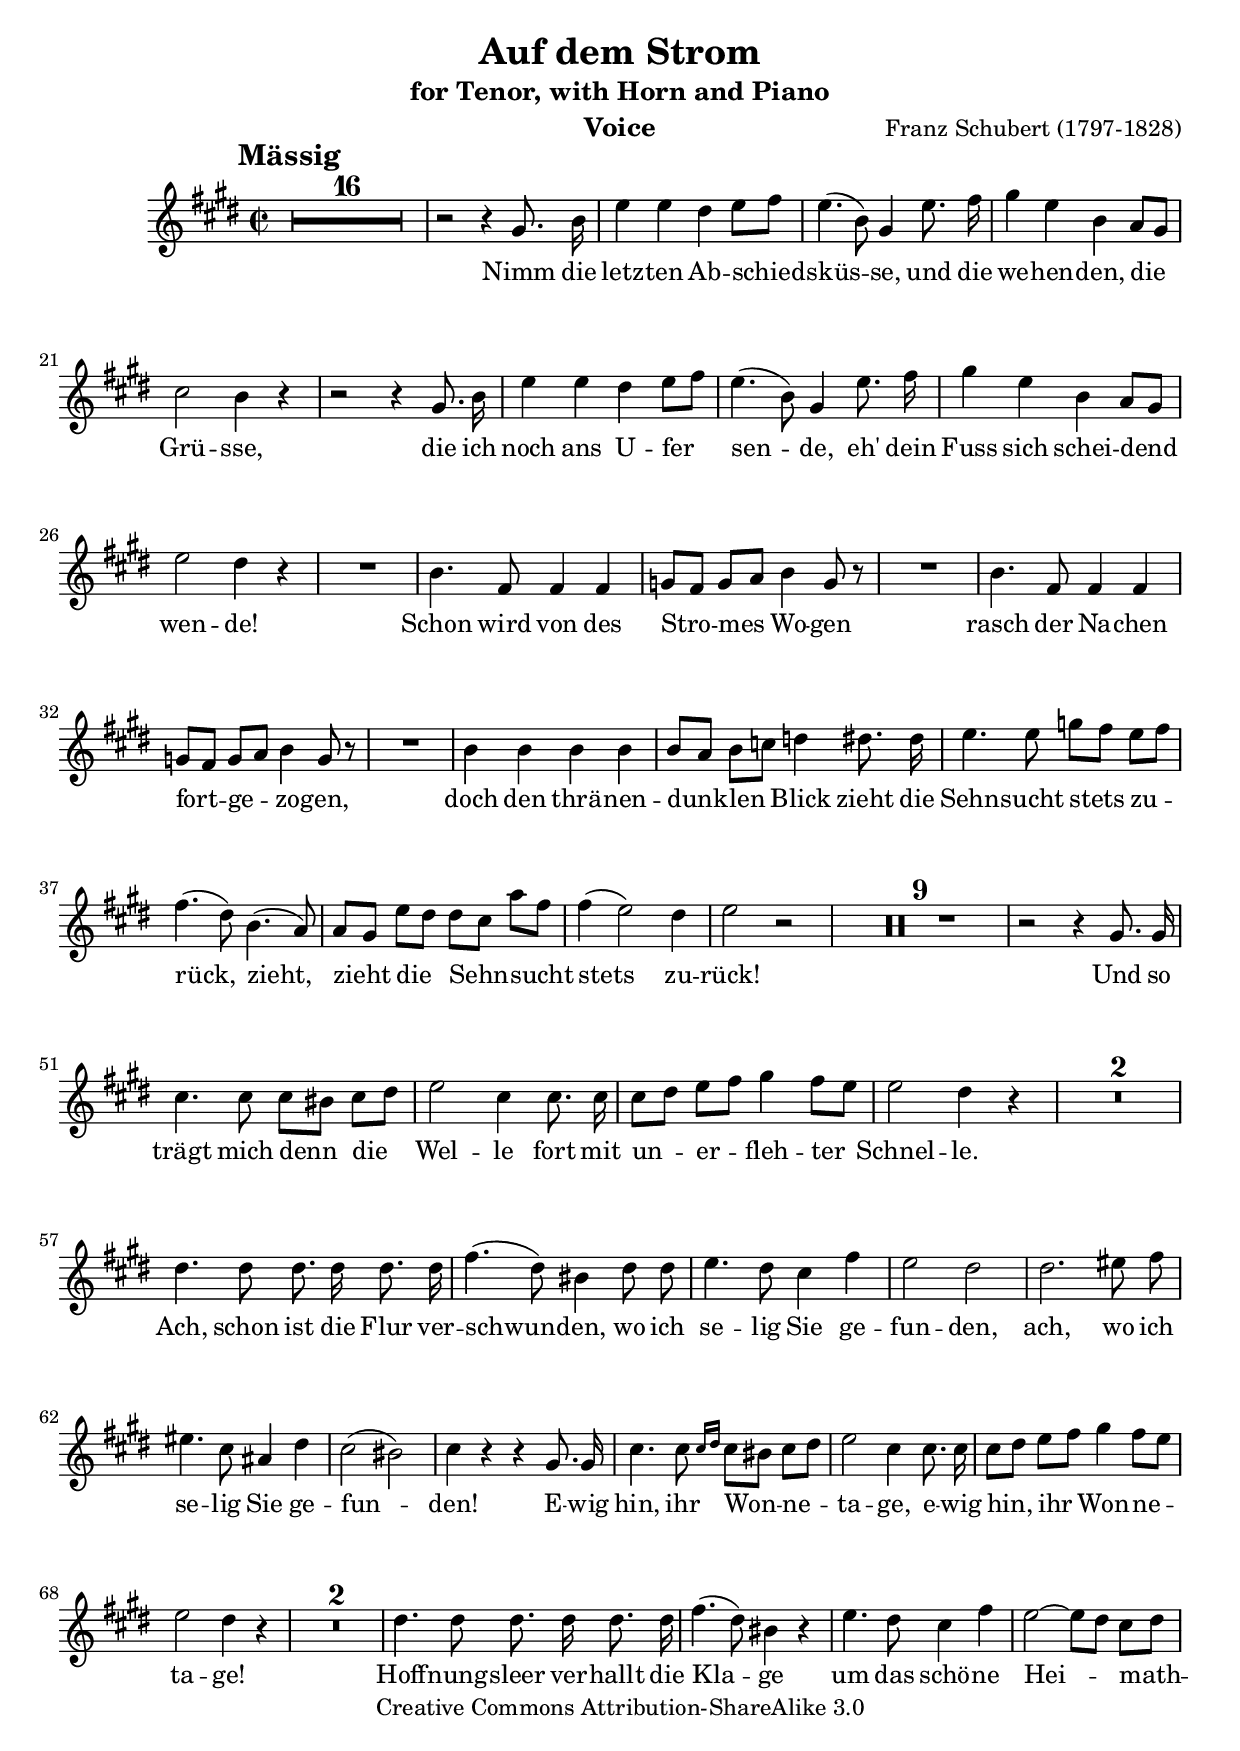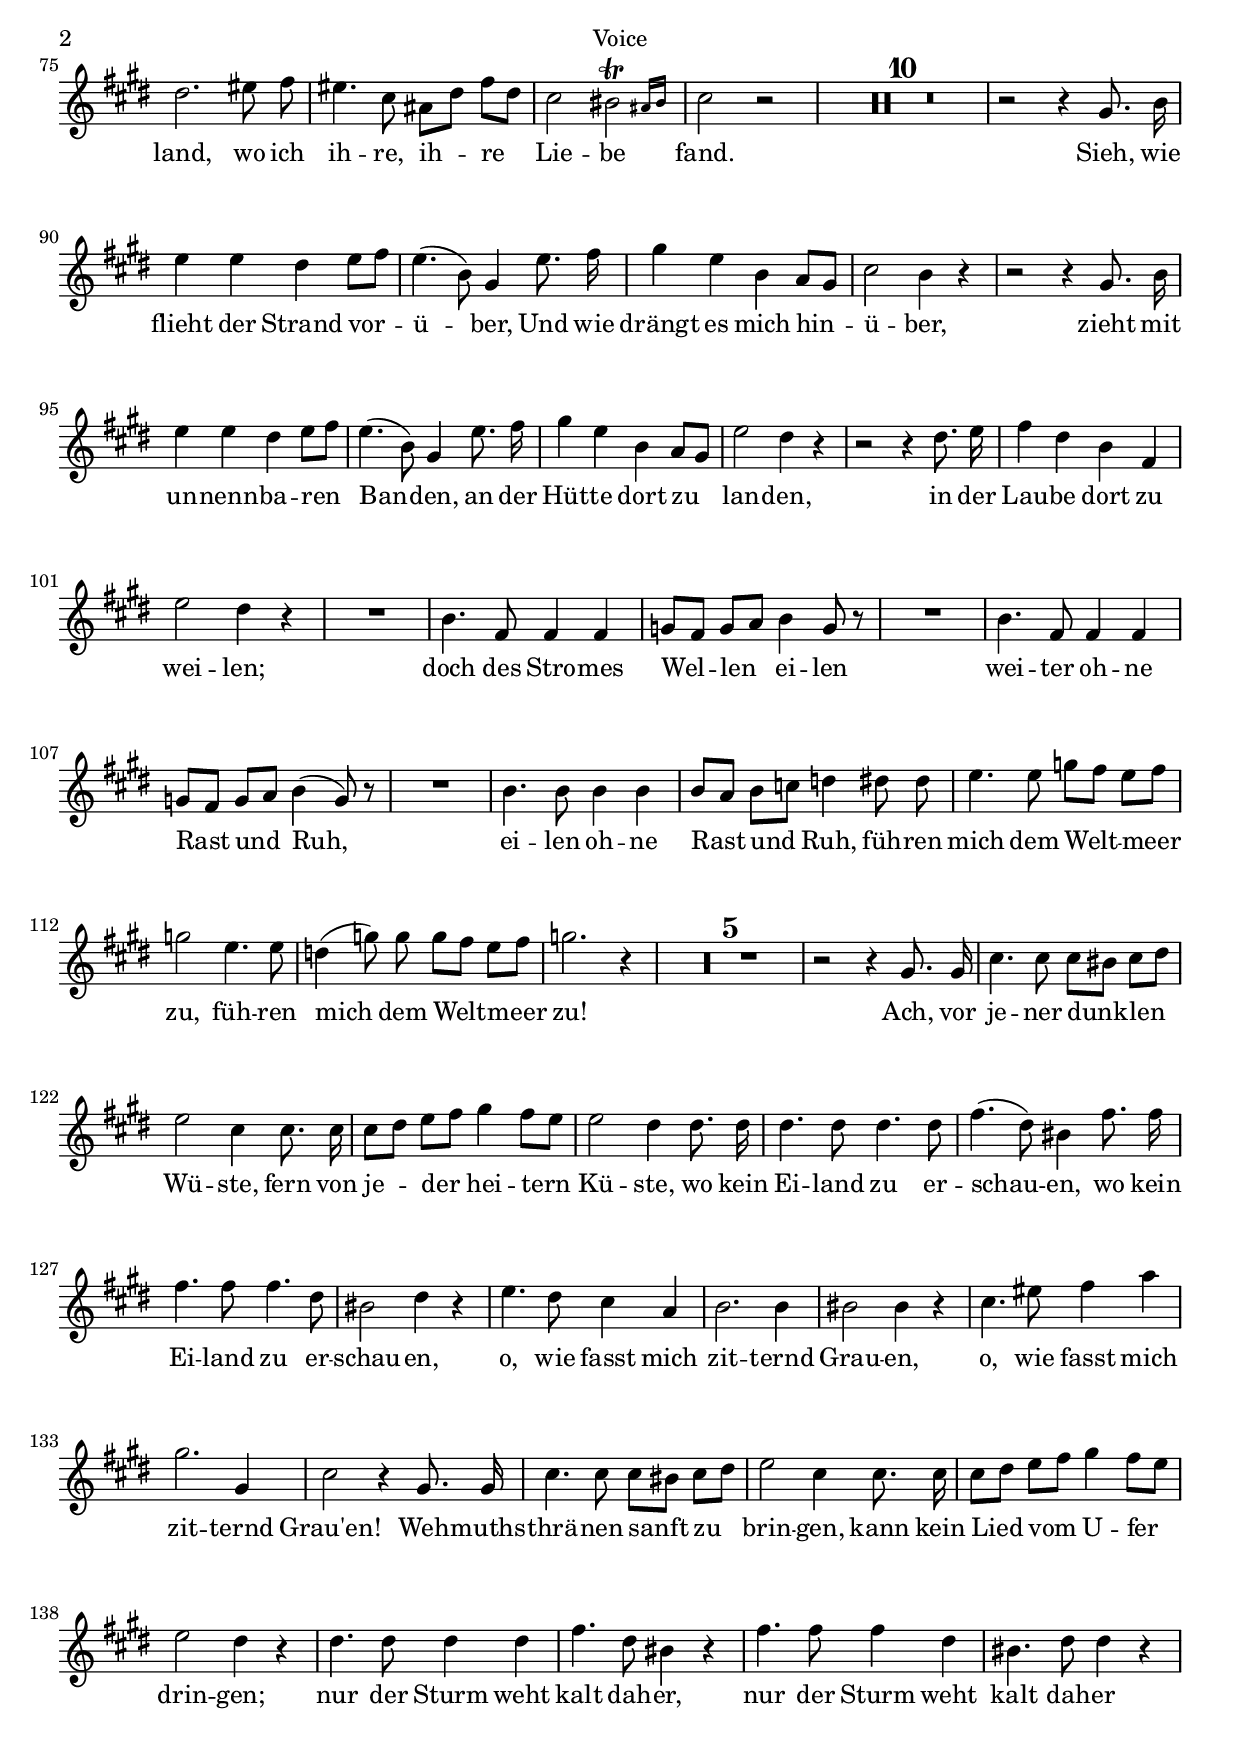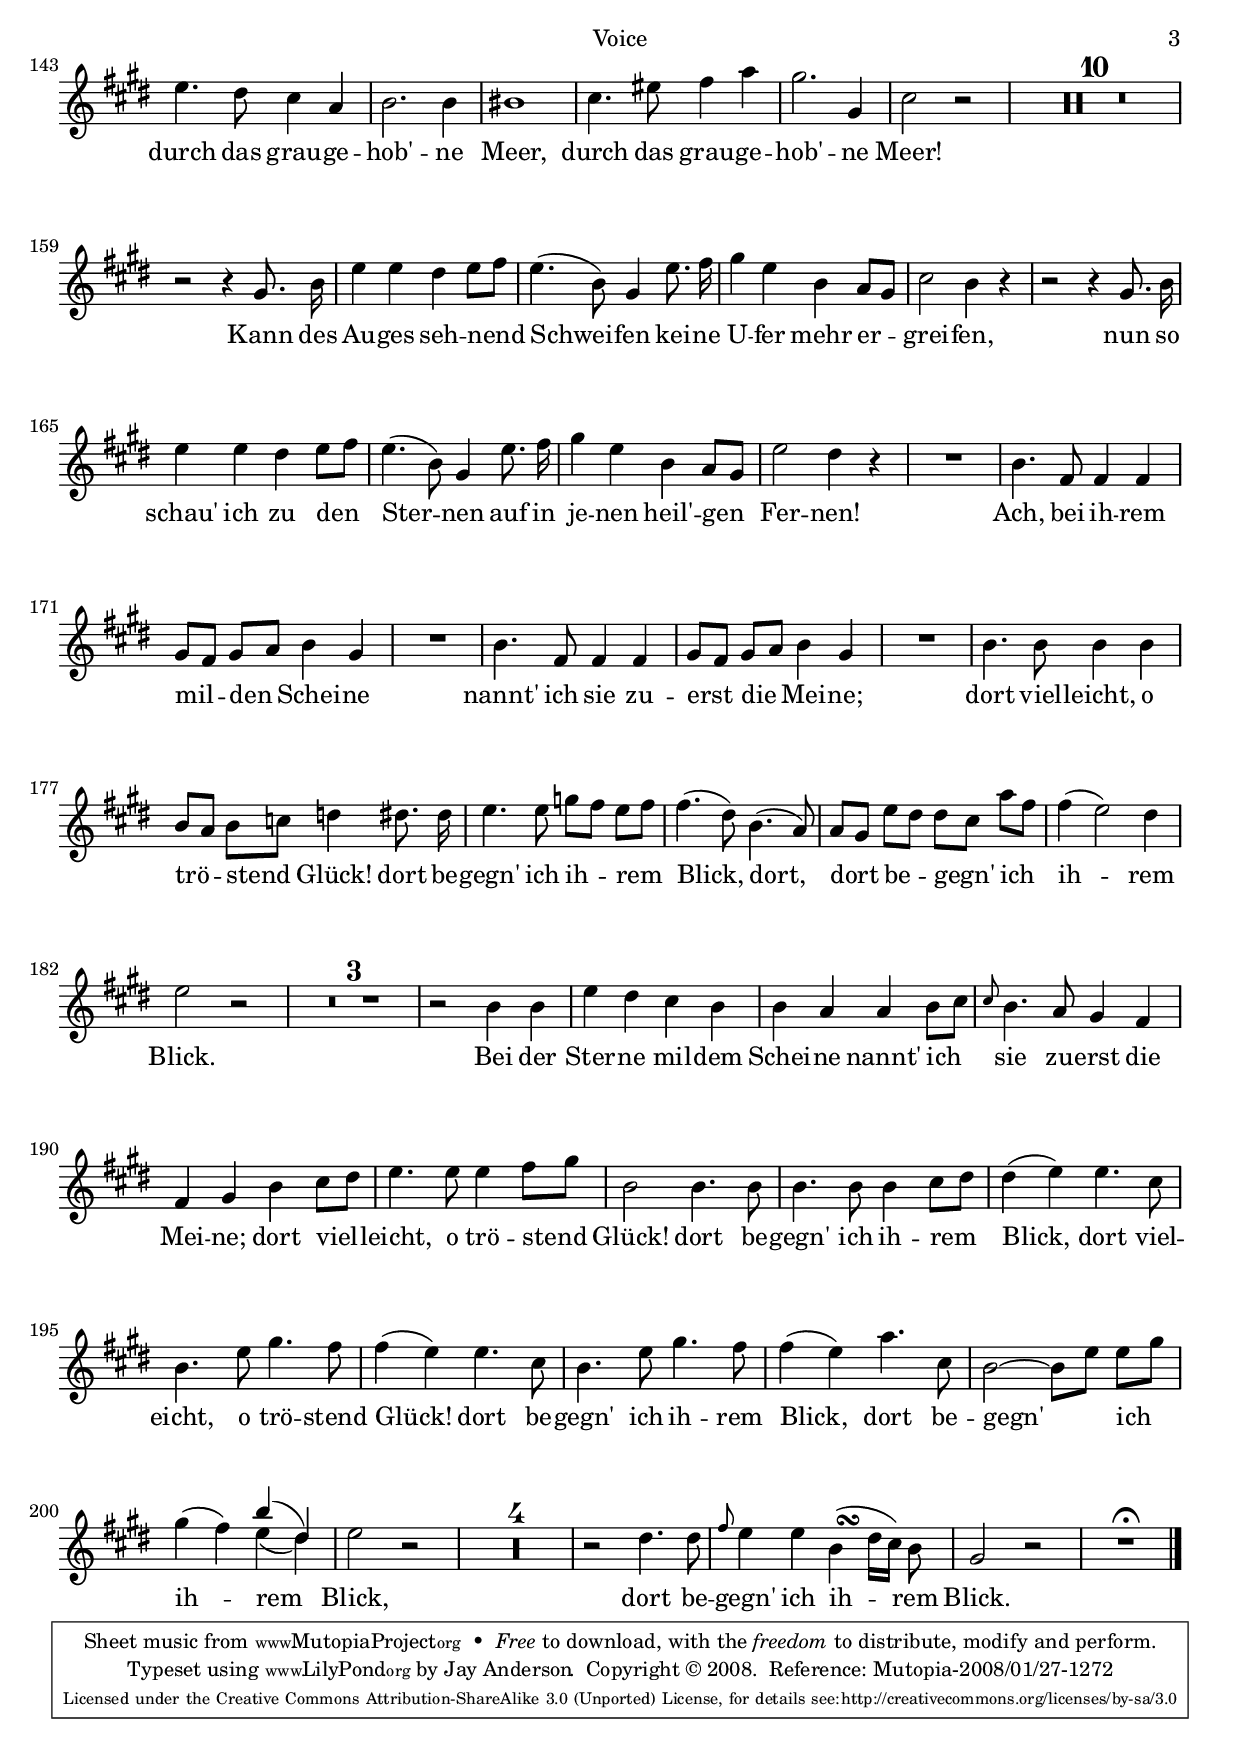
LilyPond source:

\version "2.11.37"

voice = \relative c''
{
  \autoBeamOff
  \key e \major
  R1*16 |
  r2 r4 gis8. b16 |
  e4 e dis e8[ fis] |
  e4.( b8) gis4 e'8. fis16 |
  gis4 e b a8[ gis] |
  cis2 b4 r |
  r2 r4 gis8. b16 |
  e4 e dis e8[ fis] |
  e4.( b8) gis4 e'8. fis16 |
  gis4 e b a8[ gis] |
  e'2 dis4 r |
  R1 |
  b4. fis8 fis4 fis |
  g8[ fis] g[ a] b4 g8 r |
  R1 |
  b4. fis8 fis4 fis |
  g8[ fis] g[ a] b4 g8 r |
  R1 |
  b4 b b b |
  b8[ a] b[ c] d4 dis8. dis16 |
  e4. e8 g[ fis] e[ fis] |
  fis4.( dis8) b4.( a8) |
  a[ gis] e'[ dis] dis[ cis] a'[ fis] |
  fis4( e2) dis4 |
  e2 r |
  R1*9 |
  r2 r4 gis,8. gis16 |
  cis4. cis8 cis[ bis] cis[ dis] |
  e2 cis4 cis8. cis16 |
  cis8[ dis] e[ fis] gis4 fis8[ e] |
  e2 dis4 r |
  R1*2 |
  dis4. dis8 dis8. dis16 dis8. dis16 |
  fis4.( dis8) bis4 dis8 dis |
  e4. dis8 cis4 fis |
  e2 dis |
  dis2. eis8 fis |
  eis4. cis8 ais4 dis |
  cis2( bis) |
  cis4 r r gis8. gis16 |
  cis4. cis8 \grace {cis16[ dis]} cis8[ bis] cis[ dis] |
  e2 cis4 cis8. cis16 |
  cis8[ dis] e[ fis] gis4 fis8[ e] |
  e2 dis4 r |
  R1*2 |
  dis4. dis8 dis8. dis16 dis8. dis16 |
  fis4.( dis8) bis4 r |
  e4. dis8 cis4 fis |
  e2~ e8[ dis] cis[ dis] |
  dis2. eis8 fis |
  eis4. cis8 ais[ dis] fis[ dis] |
  cis2 \afterGrace bis\trill {ais16[ bis]} |
  cis2 r |
  R1*10 |
  r2 r4 gis8. b16 |
  e4 e dis e8[ fis] |
  e4.( b8) gis4 e'8. fis16 |
  gis4 e b a8[ gis] |
  cis2 b4 r |
  r2 r4 gis8. b16 |
  e4 e dis e8[ fis] |
  e4.( b8) gis4 e'8. fis16 |
  gis4 e b a8[ gis] |
  e'2 dis4 r |
  r2 r4 dis8. e16 |
  fis4 dis b fis |
  e'2 dis4 r |
  R1 |
  b4. fis8 fis4 fis |
  g8[ fis] g[ a] b4 g8 r |
  R1 |
  b4. fis8 fis4 fis |
  g8[ fis] g[ a] b4( g8) r |
  R1 |
  b4. b8 b4 b |
  b8[ a] b[ c] d4 dis8 dis |
  e4. e8 g[ fis] e[ fis] |
  g2 e4. e8 |
  d4( g8) g g[ fis] e[ fis] |
  g2. r4 |
  R1*5 |
  r2 r4 gis,8. gis16 |
  cis4. cis8 cis[ bis] cis[ dis] |
  e2 cis4 cis8. cis16 |
  cis8[ dis] e[ fis] gis4 fis8[ e] |
  e2 dis4 dis8. dis16 |
  dis4. dis8 dis4. dis8 |
  fis4.( dis8) bis4 fis'8. fis16 |
  fis4. fis8 fis4. dis8 |
  bis2 dis4 r |
  e4. dis8 cis4 a |
  b2. b4 |
  bis2 bis4 r |
  cis4. eis8 fis4 a |
  gis2. gis,4 |
  cis2 r4 gis8. gis16 |
  cis4. cis8 cis[ bis] cis[ dis] |
  e2 cis4 cis8. cis16 |
  cis8[ dis] e[ fis] gis4 fis8[ e] |
  e2 dis4 r |
  dis4. dis8 dis4 dis |
  fis4. dis8 bis4 r |
  fis'4. fis8 fis4 dis |
  bis4. dis8 dis4 r |
  e4. dis8 cis4 a |
  b2. b4 |
  bis1 |
  cis4. eis8 fis4 a |
  gis2. gis,4 |
  cis2 r |
  R1*10 |
  r2 r4 gis8. b16 |
  e4 e dis4 e8[ fis] |
  e4.( b8) gis4 e'8. fis16 |
  gis4 e b a8[ gis] |
  cis2 b4 r |
  r2 r4 gis8. b16 |
  e4 e dis e8[ fis] |
  e4.( b8) gis4 e'8. fis16 |
  gis4 e b a8[ gis] |
  e'2 dis4 r |
  R1 |
  b4. fis8 fis4 fis |
  gis8[ fis] gis[ a] b4 gis |
  R1 |
  b4. fis8 fis4 fis |
  gis8[ fis] gis[ a] b4 gis |
  R1 |
  b4. b8 b4 b |
  b8[ a] b[ c] d4 dis8. dis16 |
  e4. e8 g[ fis] e[ fis] |
  fis4.( dis8) b4.( a8) |
  a[ gis] e'[ dis] dis[ cis] a'[ fis] |
  fis4( e2) dis4 |
  e2 r |
  R1*3 |
  r2 b4 b |
  e dis cis b |
  b a a b8[ cis] |
  \grace cis8 b4. a8 gis4 fis |
  fis gis b cis8[ dis] |
  e4. e8 e4 fis8[ gis] |
  b,2 b4. b8 |
  b4. b8 b4 cis8[ dis] |
  dis4( e) e4. cis8 |
  b4. e8 gis4. fis8 |
  fis4( e) e4. cis8 |
  b4. e8 gis4. fis8 |
  fis4( e) a4. cis,8 |
  b2~ b8[ e] e[ gis] |
  gis4( fis) << {\voiceOne b( dis,)} \new Voice {\voiceTwo e( dis)} >> \oneVoice |
  e2 r |
  R1*4 |
  r2 dis4. dis8 |
  \grace fis8 e4 e << b4( {s8 s\turn} >> dis16[ cis]) b8 |
  gis2 r |
  R1^\fermataMarkup |
}

text = \lyricmode
{
  Nimm die letz -- ten Ab -- schieds -- küs -- se,
  und die we -- hen -- den, die Grü -- sse,
  die ich noch ans U -- fer sen -- de,
  eh' dein Fuss sich schei -- dend wen -- de!
  Schon wird von des Stro -- mes Wo -- gen
  rasch der Na -- chen fort -- ge -- zo -- gen,
  doch den thrä -- nen -- dunk -- len Blick
  zieht die Sehn -- sucht stets zu -- rück,
  zieht,
  zieht die Sehn -- sucht stets zu -- rück!

  Und so trägt mich denn die Wel -- le
  fort mit un -- er -- fleh -- ter Schnel -- le.
  Ach, schon ist die Flur ver -- schwun -- den,
  wo ich se -- lig Sie ge -- fun -- den,
  ach, wo ich se -- lig Sie ge -- fun -- den!
  E -- wig hin, ihr Won -- ne -- ta -- ge,
  e -- wig hin, ihr Won -- ne -- ta -- ge!
  Hoff -- nung -- sleer ver -- hallt die Kla -- ge
  um das schö -- ne Hei -- math -- land,
  wo ich ih -- re, ih -- re Lie -- be fand.

  Sieh, wie flieht der Strand vor -- ü -- ber,
  Und wie drängt es mich hin -- ü -- ber,
  zieht mit un -- nenn -- ba -- ren Ban -- den,
  an der Hüt -- te dort zu lan -- den,
  in der Lau -- be dort zu wei -- len;
  doch des Stro -- mes Wel -- len ei -- len
  wei -- ter oh -- ne Rast und Ruh,
  ei -- len oh -- ne Rast und Ruh,
  füh -- ren mich dem Welt -- meer zu,
  füh -- ren mich dem Welt -- meer zu!

  Ach, vor je -- ner dunk -- len Wü -- ste,
  fern von je -- der hei -- tern Kü -- ste,
  wo kein Ei -- land zu er -- schau -- en,
  wo kein Ei -- land zu er -- schau -- en,
  o, wie fasst mich zit -- ternd Grau -- en,
  o, wie fasst mich zit -- ternd Grau'en!
  Weh -- muths -- thrä -- nen sanft zu brin -- gen,
  kann kein Lied vom U -- fer drin -- gen;
  nur der Sturm weht kalt dah -- er,
  nur der Sturm weht kalt dah -- er
  durch das grau -- ge -- hob' -- ne Meer,
  durch das grau -- ge -- hob' -- ne Meer!

  Kann des Au -- ges seh -- nend Schwei -- fen
  kei -- ne U -- fer mehr er -- grei -- fen,
  nun so schau' ich zu den Ster -- nen
  auf in je -- nen heil' -- gen Fer -- nen!
  Ach, bei ih -- rem mil -- den Schei -- ne
  nannt' ich sie zu -- erst die Mei -- ne;
  dort viel -- leicht, o trö -- stend Glück!
  dort be -- gegn' ich ih -- rem Blick,
  dort, dort be -- gegn' ich ih -- rem Blick.

  Bei der Ster -- ne mil -- dem Schei -- ne nannt'
  ich sie zu -- erst die Mei -- ne;
  dort viel -- leicht, o trö -- stend Glück!
  dort be -- gegn' ich ih -- rem Blick,
  dort viel -- eicht, o trö -- stend Glück!
  dort be -- gegn' ich ih -- rem Blick,
  dort be -- gegn' ich ih -- rem Blick,
  dort be -- gegn' ich ih -- rem Blick.
}


\include "defs.lyi"

\paper
{
  #(define page-breaking ly:page-turn-breaking)
  ragged-last-bottom = ##f
}

instrument = "Voice"

\include "header.lyi"

\score
{
  <<
    \new Staff
    {
      #(set-accidental-style 'modern)
      \set Score.skipBars = ##t
      \clef treble
      \new Voice = "singstimme" << \voice \outline >>
    }
    \new Lyrics \lyricsto "singstimme" {\text}
  >>
}

